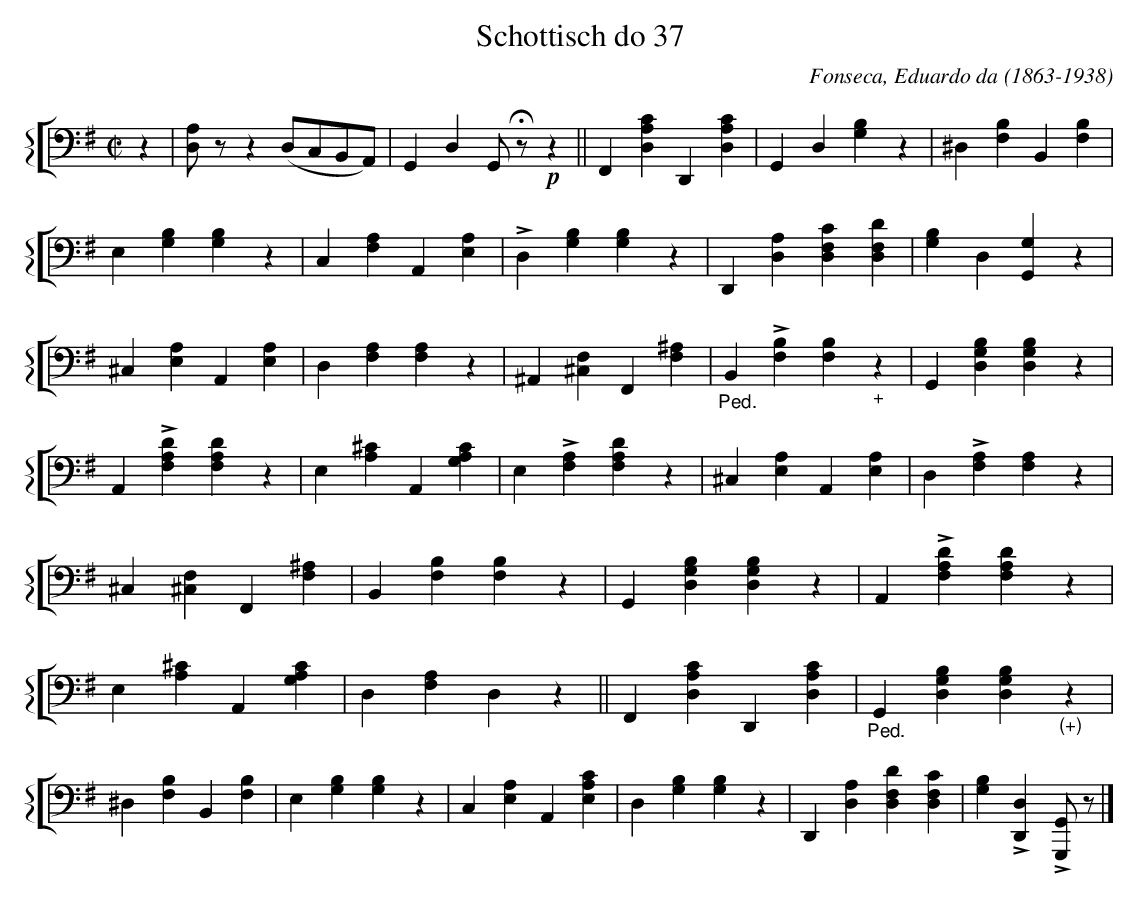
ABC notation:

X:1
T:Schottisch do 37
C:Fonseca, Eduardo da (1863-1938)
M:C|
L:1/4
K:G
V: 8 clef=bass name="" sname=""
%%staves [{ 8 }]
   z | [D,/2A,/2]z/2 z (D,/2C,/2B,,/2A,,/2) | G,, D,G,,/2!fermata!z/2 !p!z || \
   F,, [D,/2A,/2C/2]2 D,, [D,/2A,/2C/2]2 | G,,D,[G,B,]z | ^D,[F,B,]B,,[F,B,]| E,[G,B,][G,B,]z| \
   C, [F,A,]A,,[E,A,] | !>!D,[G,B,][G,B,]z | D,,[D,A,][D,F,C][D,F,D] | \
   [G,B,]D,[G,,G,]z | ^C,[E,A,]A,,[E,A,] | D,[F,A,][F,A,]z | ^A,,[^C,F,]F,,[F,^A,] | \
   "_Ped." B,,!>![F,B,][F,B,]"_+"z | G,,[D,G,B,][D,G,B,]z | A,, !>![F,A,D][F,A,D]z | \
   E,[A,^C]A,,[G,A,C] | E,!>![F,A,][F,A,D]z| ^C, [E,A,]A,,[E,A,] | \
   D,!>![F,A,][F,A,]z| ^C,[^C,F,]F,,[F,^A,] | B,,[F,B,][F,B,]z | \
   G,,[D,G,B,][D,G,B,]z | A,,!>![F,A,D][F,A,D]z | E, [A,^C]A,,[G,A,C] | D,[F,A,]D,z || \
   F,,[D,A,C]D,,[D,A,C] | "_Ped." G,, [D,G,B,][D,G,B,]"_(+)"z| \
   ^D,[F,B,]B,,[F,B,] | E,[G,B,][G,B,]z | C,[E,A,]A,,[E,A,C] | D,[G,B,][G,B,]z | \
   D,,[D,A,][D,F,D][D,F,C] | [G,B,]!>![D,,D,]!>![G,,,G,,]/z/ |]
